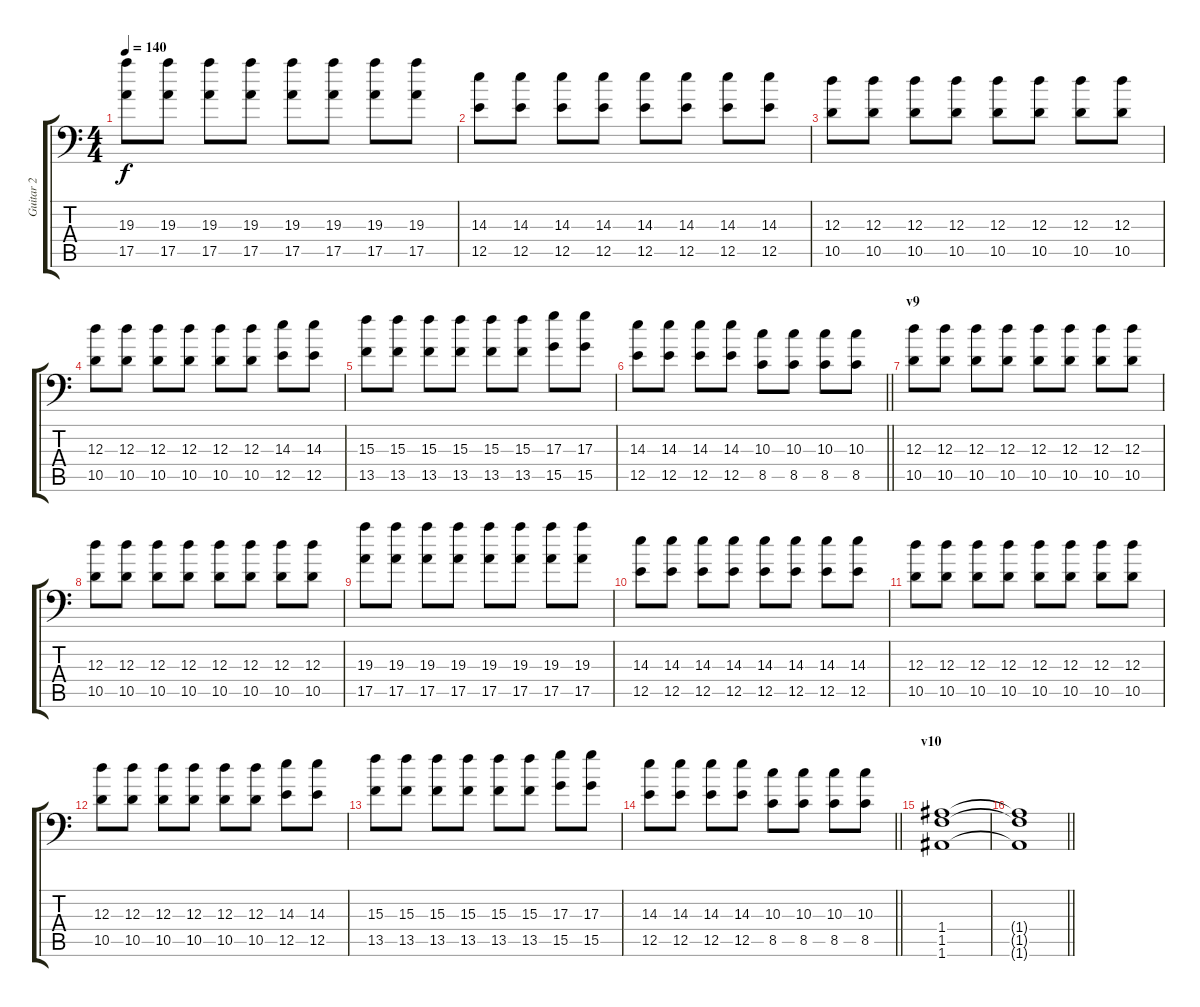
\track ("Guitar 2" "Guitar 2") {instrument distortionguitar}
\staff {score tabs}
\tuning (B3 G3 D3 A2 E2 A1) {hide}
\ts (4 4)
\tempo 140
\clef f4
\ks c
(19.3 17.5).8{dy f} (19.3 17.5).8 (19.3 17.5).8 (19.3 17.5).8 (19.3 17.5).8 (19.3 17.5).8 (19.3 17.5).8 (19.3 17.5).8 |
(14.3 12.5).8 (14.3 12.5).8 (14.3 12.5).8 (14.3 12.5).8 (14.3 12.5).8 (14.3 12.5).8 (14.3 12.5).8 (14.3 12.5).8 |
(12.3 10.5).8 (12.3 10.5).8 (12.3 10.5).8 (12.3 10.5).8 (12.3 10.5).8 (12.3 10.5).8 (12.3 10.5).8 (12.3 10.5).8 |
(12.3 10.5).8 (12.3 10.5).8 (12.3 10.5).8 (12.3 10.5).8 (12.3 10.5).8 (12.3 10.5).8 (14.3 12.5).8 (14.3 12.5).8 |
(15.3 13.5).8 (15.3 13.5).8 (15.3 13.5).8 (15.3 13.5).8 (15.3 13.5).8 (15.3 13.5).8 (17.3 15.5).8 (17.3 15.5).8 |
\barLineRight lightlight
(14.3 12.5).8 (14.3 12.5).8 (14.3 12.5).8 (14.3 12.5).8 (10.3 8.5).8 (10.3 8.5).8 (10.3 8.5).8 (10.3 8.5).8 |
\section ("" "v9")
(12.3 10.5).8 (12.3 10.5).8 (12.3 10.5).8 (12.3 10.5).8 (12.3 10.5).8 (12.3 10.5).8 (12.3 10.5).8 (12.3 10.5).8 |
(12.3 10.5).8 (12.3 10.5).8 (12.3 10.5).8 (12.3 10.5).8 (12.3 10.5).8 (12.3 10.5).8 (12.3 10.5).8 (12.3 10.5).8 |
(19.3 17.5).8 (19.3 17.5).8 (19.3 17.5).8 (19.3 17.5).8 (19.3 17.5).8 (19.3 17.5).8 (19.3 17.5).8 (19.3 17.5).8 |
(14.3 12.5).8 (14.3 12.5).8 (14.3 12.5).8 (14.3 12.5).8 (14.3 12.5).8 (14.3 12.5).8 (14.3 12.5).8 (14.3 12.5).8 |
(12.3 10.5).8 (12.3 10.5).8 (12.3 10.5).8 (12.3 10.5).8 (12.3 10.5).8 (12.3 10.5).8 (12.3 10.5).8 (12.3 10.5).8 |
(12.3 10.5).8 (12.3 10.5).8 (12.3 10.5).8 (12.3 10.5).8 (12.3 10.5).8 (12.3 10.5).8 (14.3 12.5).8 (14.3 12.5).8 |
(15.3 13.5).8 (15.3 13.5).8 (15.3 13.5).8 (15.3 13.5).8 (15.3 13.5).8 (15.3 13.5).8 (17.3 15.5).8 (17.3 15.5).8 |
\barLineRight lightlight
(14.3 12.5).8 (14.3 12.5).8 (14.3 12.5).8 (14.3 12.5).8 (10.3 8.5).8 (10.3 8.5).8 (10.3 8.5).8 (10.3 8.5).8 |
\section ("" "v10")
(1.4 1.5 1.6).1 |
\barLineRight lightlight
(1.4{t} 1.5{t} 1.6{t}).1
